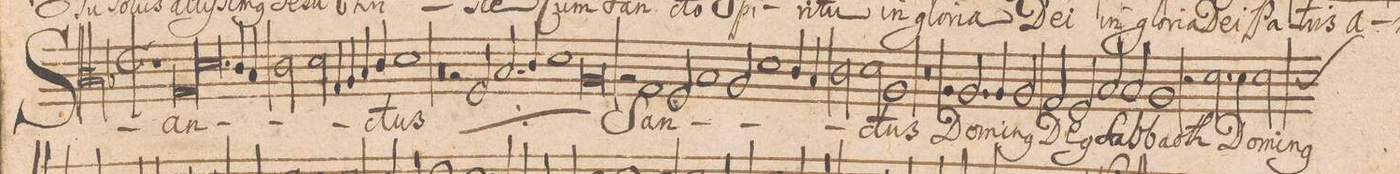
**kern	**text
*I"TENOR.	*
*clefC3	*
*k[b-]	*
*met(C|)	*
*M2/1	*
*>A	*
1r	.
*lig	*
1G	San-
=2-	=2-
1.d	.
*Xlig	*
4c/	.
4B-/	.
=3-	=3-
*2\right	*
2c\	.
2d\	.
4G/	.
4A/	.
4B-/	.
4c/	.
=4-	=4-
1d	-ctus
0rA	.
=5-	=5-
2rA	.
*	*ij
2F/	San-
=6-	=6-
2.B-/	.
4c/	.
1d	.
=7-	=7-
0A	-ctus
*	*Xij
=8-	=8-
2rA	.
1G	San-
2F/	.
=9-	=9-
1B-	.
2A/	.
1d\	.
=10-	=10-
4c/	.
4B-/	.
2c\	.
2d\	.
=11-	=11-
1A	-ctus
0r	.
=12-	=12-
2rA	.
2.A/	Do-
=13-	=13-
4A/	-mi-
2A/	-n(us)
2G/	De-
2F/	-(us)
=14-	=14-
2B-/	Sab-
2B-/	-ba-
1A	-oth
=15-	=15-
2r	.
2.d\	Do-
4d\	-mi-
*custos:c	*
2d\	-n(us)
=16-	=16-
*-	*-
